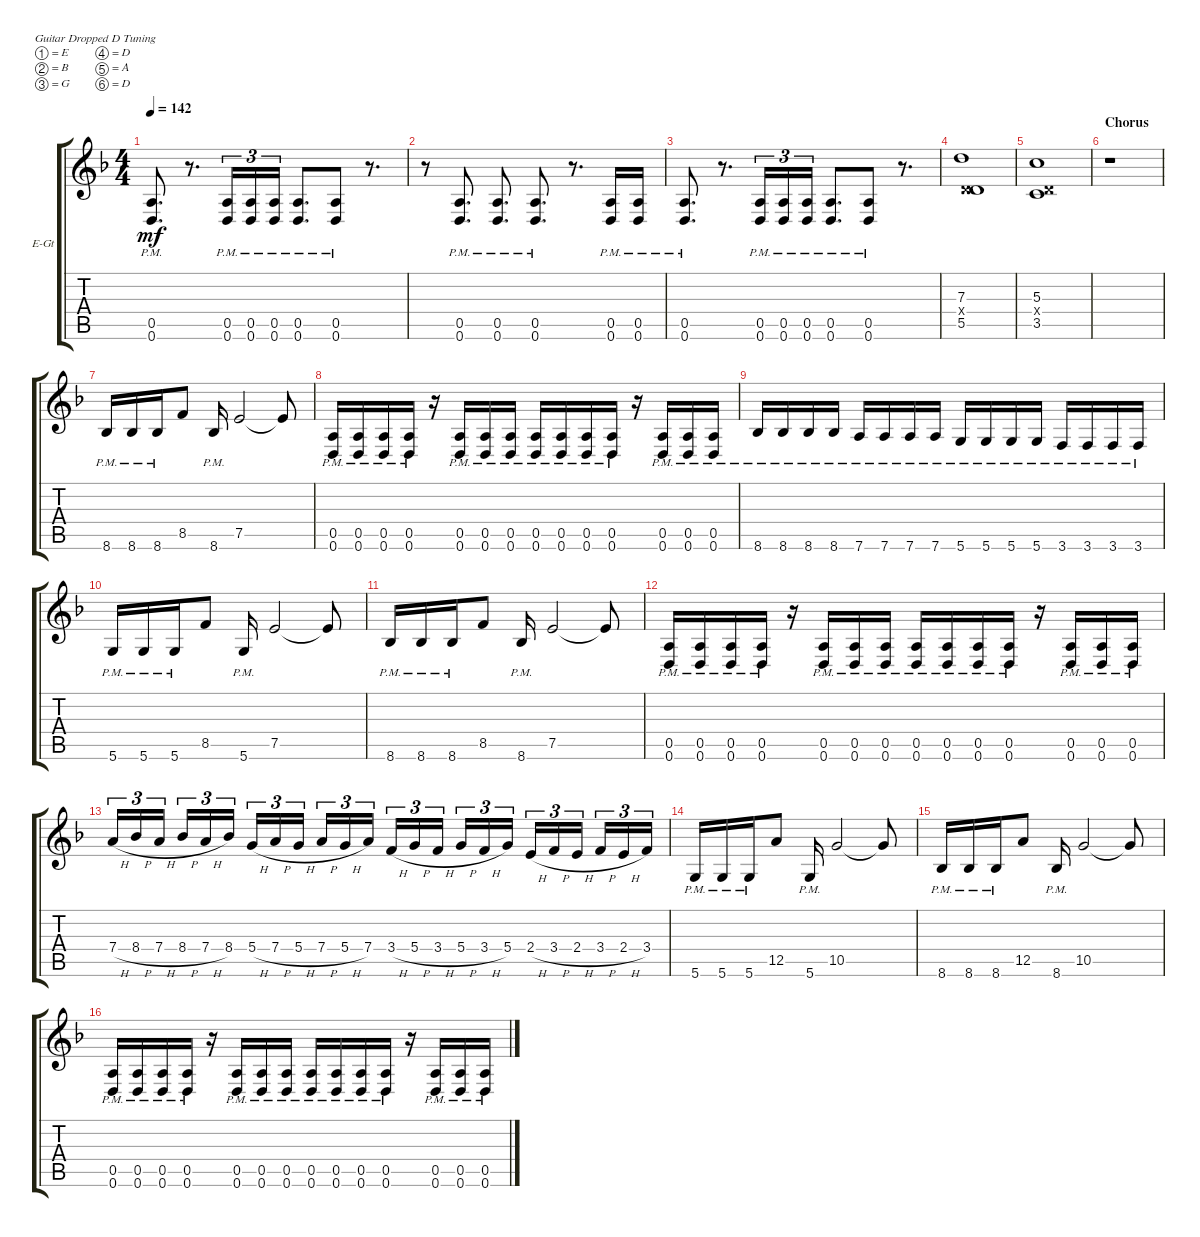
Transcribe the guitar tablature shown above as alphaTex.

\bracketExtendMode groupsimilarinstruments
\firstSystemTrackNameOrientation horizontal
\otherSystemsTrackNameOrientation horizontal
\track ("Electric Guitar 2" "E-Gt") {instrument distortionguitar}
\staff {score tabs}
\tuning (E4 B3 G3 D3 A2 D2)
\ts (4 4)
\tempo 142
\clef g2
\ks dminor
(0.5{pm} 0.6{pm}).8{d dy mf} r.8{d} (0.6{pm} 0.5{pm}).16{tu (3 2)} (0.5{pm} 0.6{pm}).16{tu (3 2)} (0.5{pm} 0.6{pm}).16{tu (3 2)} (0.5{pm} 0.6{pm}).8{d} (0.5{pm} 0.6{pm}).8 r.8{d} |
r.8 (0.5{pm} 0.6{pm}).8{d} (0.5{pm} 0.6{pm}).8{d} (0.5{pm} 0.6{pm}).8{d} r.8{d} (0.5{pm} 0.6{pm}).16 (0.5{pm} 0.6{pm}).16 |
(0.5{pm} 0.6{pm}).8{d} r.8{d} (0.6{pm} 0.5{pm}).16{tu (3 2)} (0.5{pm} 0.6{pm}).16{tu (3 2)} (0.5{pm} 0.6{pm}).16{tu (3 2)} (0.5{pm} 0.6{pm}).8{d} (0.5{pm} 0.6{pm}).8 r.8{d} |
(7.3 0.4{x} 5.5).1 |
(5.3 0.4{x} 3.5).1 |
\section ("" "Chorus")
r.1 |
8.6{pm}.16 8.6{pm}.16 8.6{pm}.16 8.5.8 8.6{pm}.16 7.5.2 7.5{t}.8 |
(0.5{pm} 0.6{pm}).16 (0.5{pm} 0.6{pm}).16 (0.5{pm} 0.6{pm}).16 (0.5{pm} 0.6{pm}).16 r.16 (0.5{pm} 0.6{pm}).16 (0.5{pm} 0.6{pm}).16 (0.5{pm} 0.6{pm}).16 (0.5{pm} 0.6{pm}).16 (0.5{pm} 0.6{pm}).16 (0.5{pm} 0.6{pm}).16 (0.5{pm} 0.6{pm}).16 r.16 (0.5{pm} 0.6{pm}).16 (0.5{pm} 0.6{pm}).16 (0.5{pm} 0.6{pm}).16 |
8.6{pm}.16 8.6{pm}.16 8.6{pm}.16 8.6{pm}.16 7.6{pm}.16 7.6{pm}.16 7.6{pm}.16 7.6{pm}.16 5.6{pm}.16 5.6{pm}.16 5.6{pm}.16 5.6{pm}.16 3.6{pm}.16 3.6{pm}.16 3.6{pm}.16 3.6{pm}.16 |
5.6{pm}.16 5.6{pm}.16 5.6{pm}.16 8.5.8 5.6{pm}.16 7.5.2 7.5{t}.8 |
8.6{pm}.16 8.6{pm}.16 8.6{pm}.16 8.5.8 8.6{pm}.16 7.5.2 7.5{t}.8 |
(0.5{pm} 0.6{pm}).16 (0.5{pm} 0.6{pm}).16 (0.5{pm} 0.6{pm}).16 (0.5{pm} 0.6{pm}).16 r.16 (0.5{pm} 0.6{pm}).16 (0.5{pm} 0.6{pm}).16 (0.5{pm} 0.6{pm}).16 (0.5{pm} 0.6{pm}).16 (0.5{pm} 0.6{pm}).16 (0.5{pm} 0.6{pm}).16 (0.5{pm} 0.6{pm}).16 r.16 (0.5{pm} 0.6{pm}).16 (0.5{pm} 0.6{pm}).16 (0.5{pm} 0.6{pm}).16 |
7.4{h}.16{tu (3 2)} 8.4{h}.16{tu (3 2)} 7.4{h}.16{tu (3 2)} 8.4{h}.16{tu (3 2)} 7.4{h}.16{tu (3 2)} 8.4.16{tu (3 2)} 5.4{h}.16{tu (3 2)} 7.4{h}.16{tu (3 2)} 5.4{h}.16{tu (3 2)} 7.4{h}.16{tu (3 2)} 5.4{h}.16{tu (3 2)} 7.4.16{tu (3 2)} 3.4{h}.16{tu (3 2)} 5.4{h}.16{tu (3 2)} 3.4{h}.16{tu (3 2)} 5.4{h}.16{tu (3 2)} 3.4{h}.16{tu (3 2)} 5.4.16{tu (3 2)} 2.4{h}.16{tu (3 2)} 3.4{h}.16{tu (3 2)} 2.4{h}.16{tu (3 2)} 3.4{h}.16{tu (3 2)} 2.4{h}.16{tu (3 2)} 3.4.16{tu (3 2)} |
5.6{pm}.16 5.6{pm}.16 5.6{pm}.16 12.5.8 5.6{pm}.16 10.5.2 10.5{t}.8 |
8.6{pm}.16 8.6{pm}.16 8.6{pm}.16 12.5.8 8.6{pm}.16 10.5.2 10.5{t}.8 |
(0.5{pm} 0.6{pm}).16 (0.5{pm} 0.6{pm}).16 (0.5{pm} 0.6{pm}).16 (0.5{pm} 0.6{pm}).16 r.16 (0.5{pm} 0.6{pm}).16 (0.5{pm} 0.6{pm}).16 (0.5{pm} 0.6{pm}).16 (0.5{pm} 0.6{pm}).16 (0.5{pm} 0.6{pm}).16 (0.5{pm} 0.6{pm}).16 (0.5{pm} 0.6{pm}).16 r.16 (0.5{pm} 0.6{pm}).16 (0.5{pm} 0.6{pm}).16 (0.5{pm} 0.6{pm}).16
